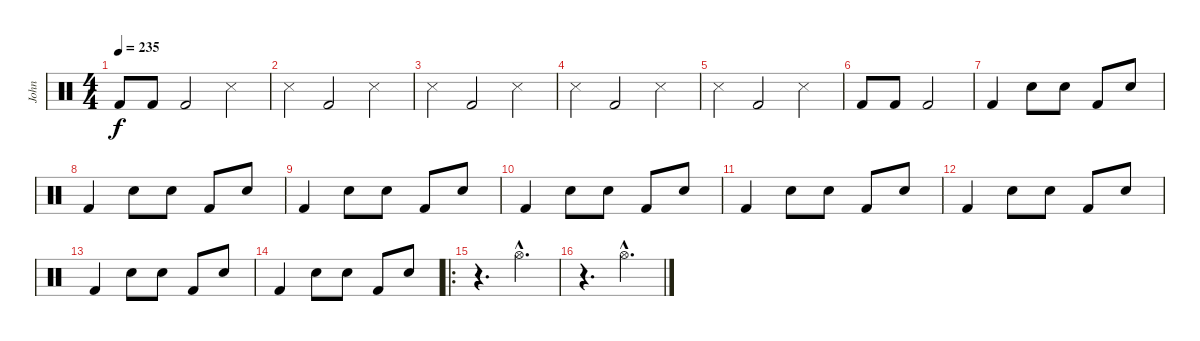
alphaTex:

\track ("John" "John") {instrument percussion}
\staff {score}
\articulation defaults
\ts (4 4)
\tempo 235
\clef neutral
\ks c "Kick (hit) 2".8{dy f} "Kick (hit) 2".8 "Kick (hit) 2".2 "Metronome (hit)".4
|
"Metronome (hit)".4 "Kick (hit) 2".2 "Metronome (hit)".4 |
"Metronome (hit)".4 "Kick (hit) 2".2 "Metronome (hit)".4 |
"Metronome (hit)".4 "Kick (hit) 2".2 "Metronome (hit)".4 |
"Metronome (hit)".4 "Kick (hit) 2".2 "Metronome (hit)".4 |
"Kick (hit) 2".8 "Kick (hit) 2".8 "Kick (hit) 2".2 |
"Kick (hit) 2".4 "Snare (hit) 2".8 "Snare (hit) 2".8 "Kick (hit) 2".8 "Snare (hit) 2".8 |
"Kick (hit) 2".4 "Snare (hit) 2".8 "Snare (hit) 2".8 "Kick (hit) 2".8 "Snare (hit) 2".8 |
"Kick (hit) 2".4 "Snare (hit) 2".8 "Snare (hit) 2".8 "Kick (hit) 2".8 "Snare (hit) 2".8 |
"Kick (hit) 2".4 "Snare (hit) 2".8 "Snare (hit) 2".8 "Kick (hit) 2".8 "Snare (hit) 2".8 |
"Kick (hit) 2".4 "Snare (hit) 2".8 "Snare (hit) 2".8 "Kick (hit) 2".8 "Snare (hit) 2".8 |
"Kick (hit) 2".4 "Snare (hit) 2".8 "Snare (hit) 2".8 "Kick (hit) 2".8 "Snare (hit) 2".8 |
"Kick (hit) 2".4 "Snare (hit) 2".8 "Snare (hit) 2".8 "Kick (hit) 2".8 "Snare (hit) 2".8 |
"Kick (hit) 2".4 "Snare (hit) 2".8 "Snare (hit) 2".8 "Kick (hit) 2".8 "Snare (hit) 2".8 |
\ro
r.4{d} "Hi-Hat (open)"{hac}.4{d} |
r.4{d} "Hi-Hat (open)"{hac}.4{d}
